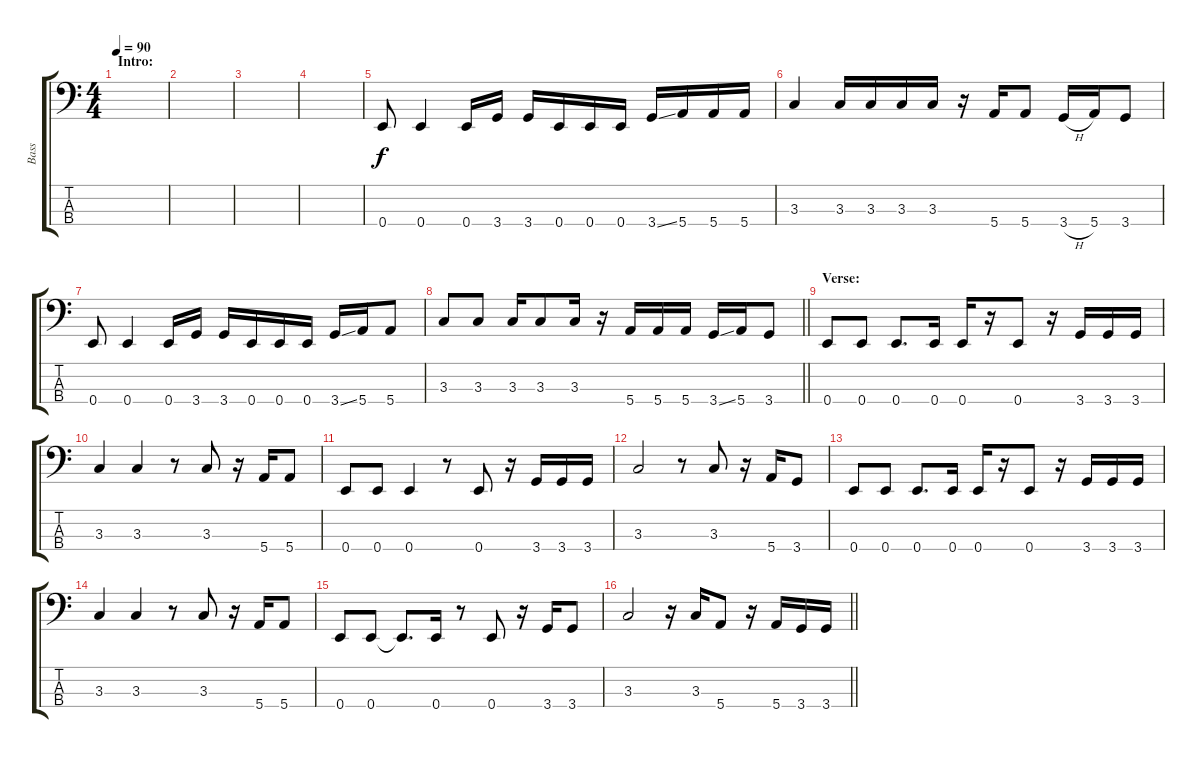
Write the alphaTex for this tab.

\track ("Bass" "Bass") {instrument electricbassfinger}
\staff {score tabs}
\tuning (G2 D2 A1 E1) {hide}
\ts (4 4)
\section ("" "Intro:")
\tempo 90
\clef f4
\ks c
|
|
|
|
0.4.8 0.4.4 0.4.16 3.4.16 3.4.16 0.4.16 0.4.16 0.4.16 3.4{ss}.16 5.4.16 5.4.16 5.4.16 |
3.3.4 3.3.16 3.3.16 3.3.16 3.3.16 r.16 5.4.16 5.4.8 3.4{h}.16 5.4.16 3.4.8 |
0.4.8 0.4.4 0.4.16 3.4.16 3.4.16 0.4.16 0.4.16 0.4.16 3.4{ss}.16 5.4.16 5.4.8 |
\barLineRight lightlight
3.3.8 3.3.8 3.3.16 3.3.8 3.3.16 r.16 5.4.16 5.4.16 5.4.16 3.4{ss}.16 5.4.16 3.4.8 |
\section ("" "Verse:")
0.4.8 0.4.8 0.4.8{d} 0.4.16 0.4.16 r.16 0.4.8 r.16 3.4.16 3.4.16 3.4.16 |
3.3.4 3.3.4 r.8 3.3.8 r.16 5.4.16 5.4.8 |
0.4.8 0.4.8 0.4.4 r.8 0.4.8 r.16 3.4.16 3.4.16 3.4.16 |
3.3.2 r.8 3.3.8 r.16 5.4.16 3.4.8 |
0.4.8 0.4.8 0.4.8{d} 0.4.16 0.4.16 r.16 0.4.8 r.16 3.4.16 3.4.16 3.4.16 |
3.3.4 3.3.4 r.8 3.3.8 r.16 5.4.16 5.4.8 |
0.4.8 0.4.8 0.4{t}.8{d} 0.4.16 r.8 0.4.8 r.16 3.4.16 3.4.8 |
\barLineRight lightlight
3.3.2 r.16 3.3.16 5.4.8 r.16 5.4.16 3.4.16 3.4.16
